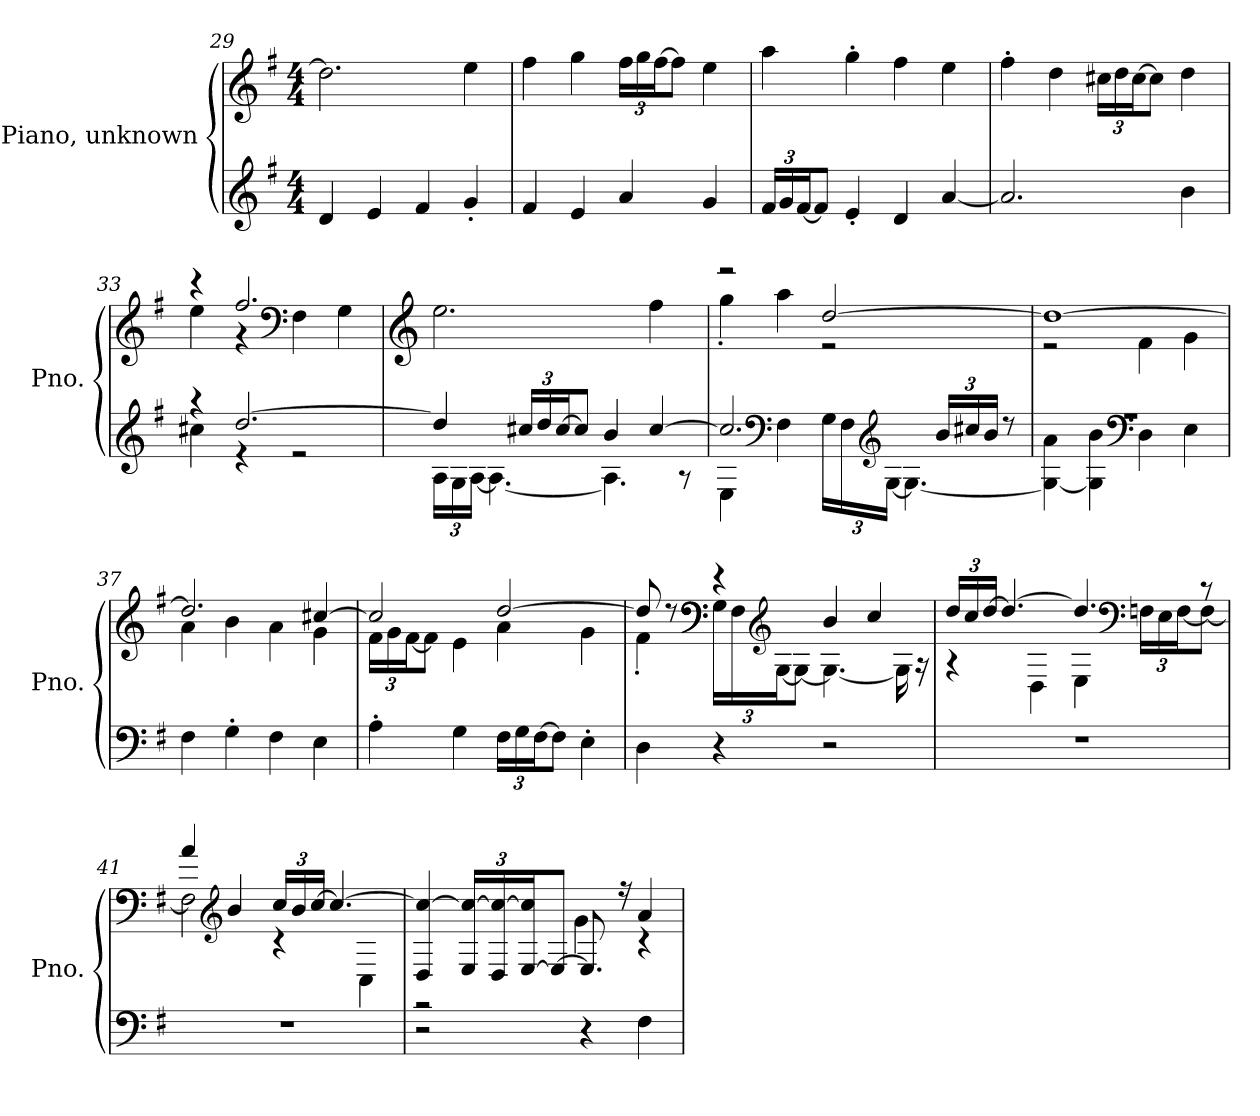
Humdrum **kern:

**kern	**kern
*part1	*part1
*staff2	*staff1
*I"Piano, unknown	*
*I'Pno.	*
*clefG2	*clefG2
*k[f#]	*k[f#]
*M4/4	*M4/4
=29	=29
4d/	2.dd\]
4e/	.
4f#/	.
4g'/	4ee\
=30	=30
4f#/	4ff#\
4e/	4gg\
*	*Xbrackettup
4a/	24ff#\LL
.	24gg\
.	[24ff#\J
.	8ff#\J]
4g/	4ee\
=31	=31
*Xbrackettup	*
24f#/LL	4aa\
24g/	.
[24f#/J	.
8f#/J]	.
4e'/	4gg'\
4d/	4ff#\
[4a/	4ee\
!!LO:PB:g=z
=32	=32
2.a/]	4ff#'\
.	4dd\
.	24cc#X\LL
.	24dd\
.	[24cc#\J
.	8cc#\J]
4b\	4dd\
=33	=33
*^	*^
4r	4cc#X\	4r	4ee\
[2.dd/	4r	2.ff#/	4r
*	*	*clefF4	*
.	2r	.	4F#\
.	.	.	4G\
*	*	*v	*v
=34	=34	=34
*	*	*clefG2
4dd/]	24A\LL	2.ee\
.	24G\	.
.	[24A\JJ	.
.	4.A\_	.
24cc#X/LL	.	.
24dd/	.	.
[24cc#/J	.	.
8cc#/J]	.	.
4b/	4.A\]	.
[4cc#/	.	4ff#\
.	8r	.
!!LO:LB:g=z
=35	=35	=35
*	*	*^
2.cc#/]	4E\	2r	4gg'\
*clefF4	*	*	*
.	4F#\	.	4aa\
.	24G\LL	[2dd/	2r
.	24F#\	.	.
*clefG2	*	*	*
.	[24G\JJ	.	.
.	4.G\_	.	.
24b/LL	.	.	.
24cc#X/	.	.	.
24b/JJ	.	.	.
8r	.	.	.
=36	=36	=36	=36
1r	4G\_ 4a\	1dd_	2r
.	4G\] 4b\	.	.
*clefF4	*	*	*
.	4D\	.	4f#\
.	4E\	.	4g\
*v	*v	*	*
=37	=37	=37
4F#\	2.dd/]	4a\
4G'\	.	4b\
4F#\	.	4a\
4E\	[4cc#X/	4g\
=38	=38	=38
4A'\	2cc#/]	24f#\LL
.	.	24g\
.	.	[24f#\J
.	.	8f#\J]
4G\	.	4e\
24F#\LL	[2dd/	4a\
24G\	.	.
[24F#\J	.	.
8F#\J]	.	.
4E'\	.	4g\
!!LO:LB:g=z	!!
=39	=39	=39
4D\	8dd/]	4f#'\
.	8r	.
*	*clefF4	*
4r	4r	24G\LL
.	.	24F#\
*	*clefG2	*
.	.	[24G\J
.	.	8G\J_
2r	4b/	4.G\_
.	4cc/	.
.	.	16G\]
.	.	16r
=40	=40	=40
1r	24dd/LL	4r
.	24cc/	.
.	[24dd/JJ	.
.	4.dd/_	.
.	.	4D\
.	4.dd/]	4E\
*	*clefF4	*
.	.	24Fn\LL
.	.	24E\
.	.	[24F\J
.	8r	8F\J_
=41	=41	=41
1r	4a/	2F\]
*	*clefG2	*
.	4b/	.
.	24cc/LL	4r
.	24b/	.
.	[24cc/JJ	.
.	4.cc/_	.
.	.	4C\
!!LO:LB:g=z	!!
=42	=42	=42
2r	4D/ 4cc/_	2r
.	24E/ 24cc/_LL	.
.	24D/ 24cc/_	.
.	[24E/ 24cc/]J	.
.	8E/J_	.
4r	8.E/]	4g\
.	16r	.
4F#\	4a/	4r
*	*v	*v
=	=
*-	*-
